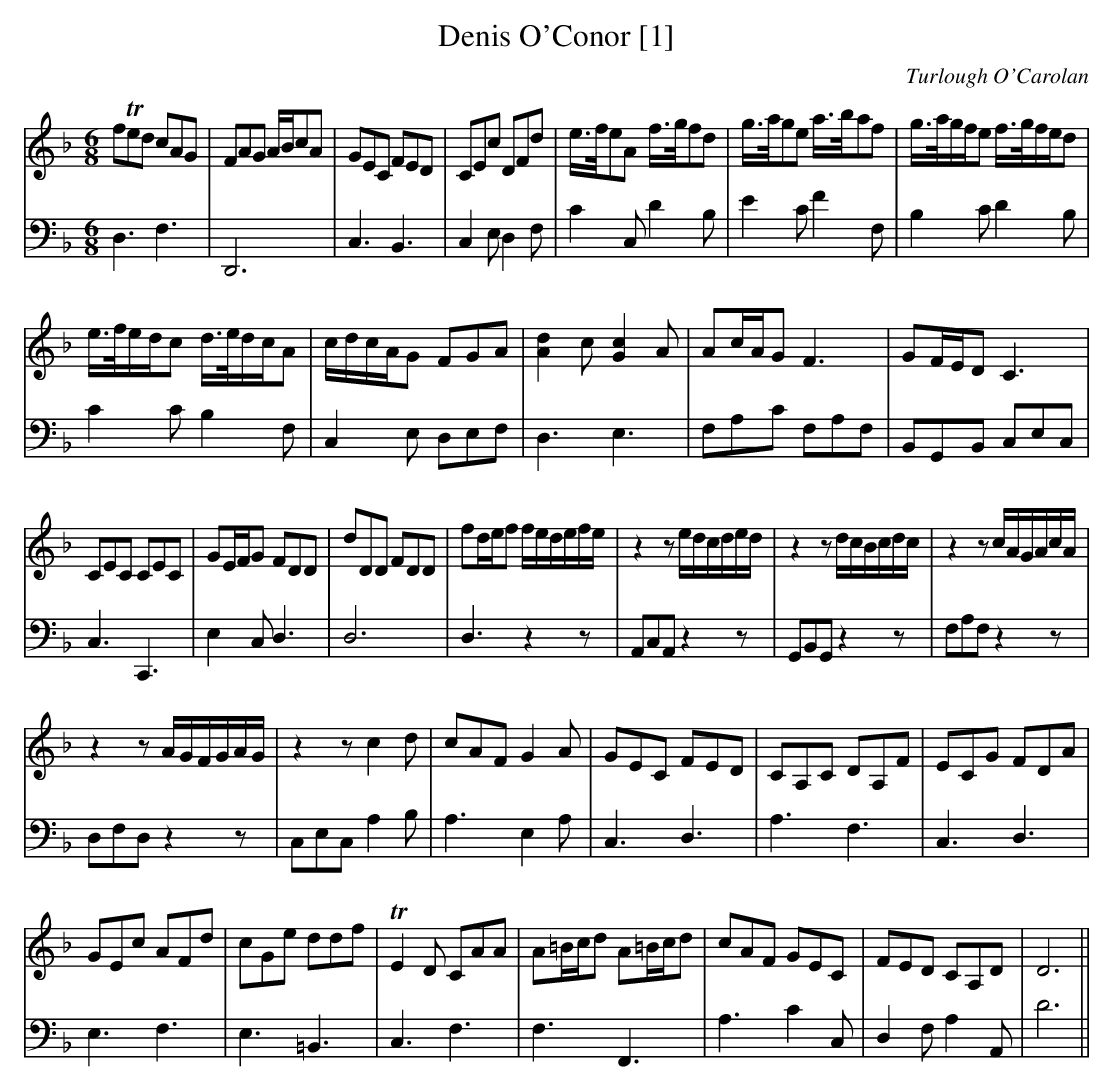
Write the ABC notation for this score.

X:1
T:Denis O'Conor [1]
C:Turlough O'Carolan
M:6/8
L:1/8
K:F
V:1
fTed cAG|FAG A/B/cA|GEC FED|CEc DFd|e/>f/eA f/>g/fd|g/>a/ge a/>b/af|g/>a/g/f/e f/>g/f/e/d|
e/>f/e/d/c d/>e/d/c/A|c/d/c/A/G FGA|[A2d2]c[G2c2]A|Ac/A/G F3|GF/E/D C3|
CEC CEC|GE/F/G FDD|dDD FDD|fd/e/f f/e/d/e/f/e/|z2z e/d/c/d/e/d/|z2z d/c/B/c/d/c/|z2 z c/A/G/A/c/A/|
z2z A/G/F/G/A/G/|z2z c2d|cAF G2A|GEC FED|CA,C DA,F|ECG FDA|
GEc AFd|cGe ddf|TE2D CAA|A=B/c/d A=B/c/d|cAF GEC|FED CA,D |D6||
V:2 clef = bass
D,3F,3|D,,6|C,3B,,3|C,2E,D,2F,|C2C, D2B,|E2C F2F,|B,2CD2B,|
C2C B,2F,|C,2E, D,E,F,|D,3E,3|F,A,C F,A,F,|B,,G,,B,, C,E,C,|
C,3C,,3|E,2C, D,3|D,6|D,3 z2z|A,,C,A,, z2z|G,,B,,G,, z2z|F,A,F, z2z|
D,F,D, z2z|C,E,C, A,2B,|A,3 E,2A,|C,3D,3|A,3F,3|C,3D,3|
E,3F,3|E,3=B,,3|C,3F,3|F,3F,,3|A,3C2C,|D,2F,A,2A,,|D6||
